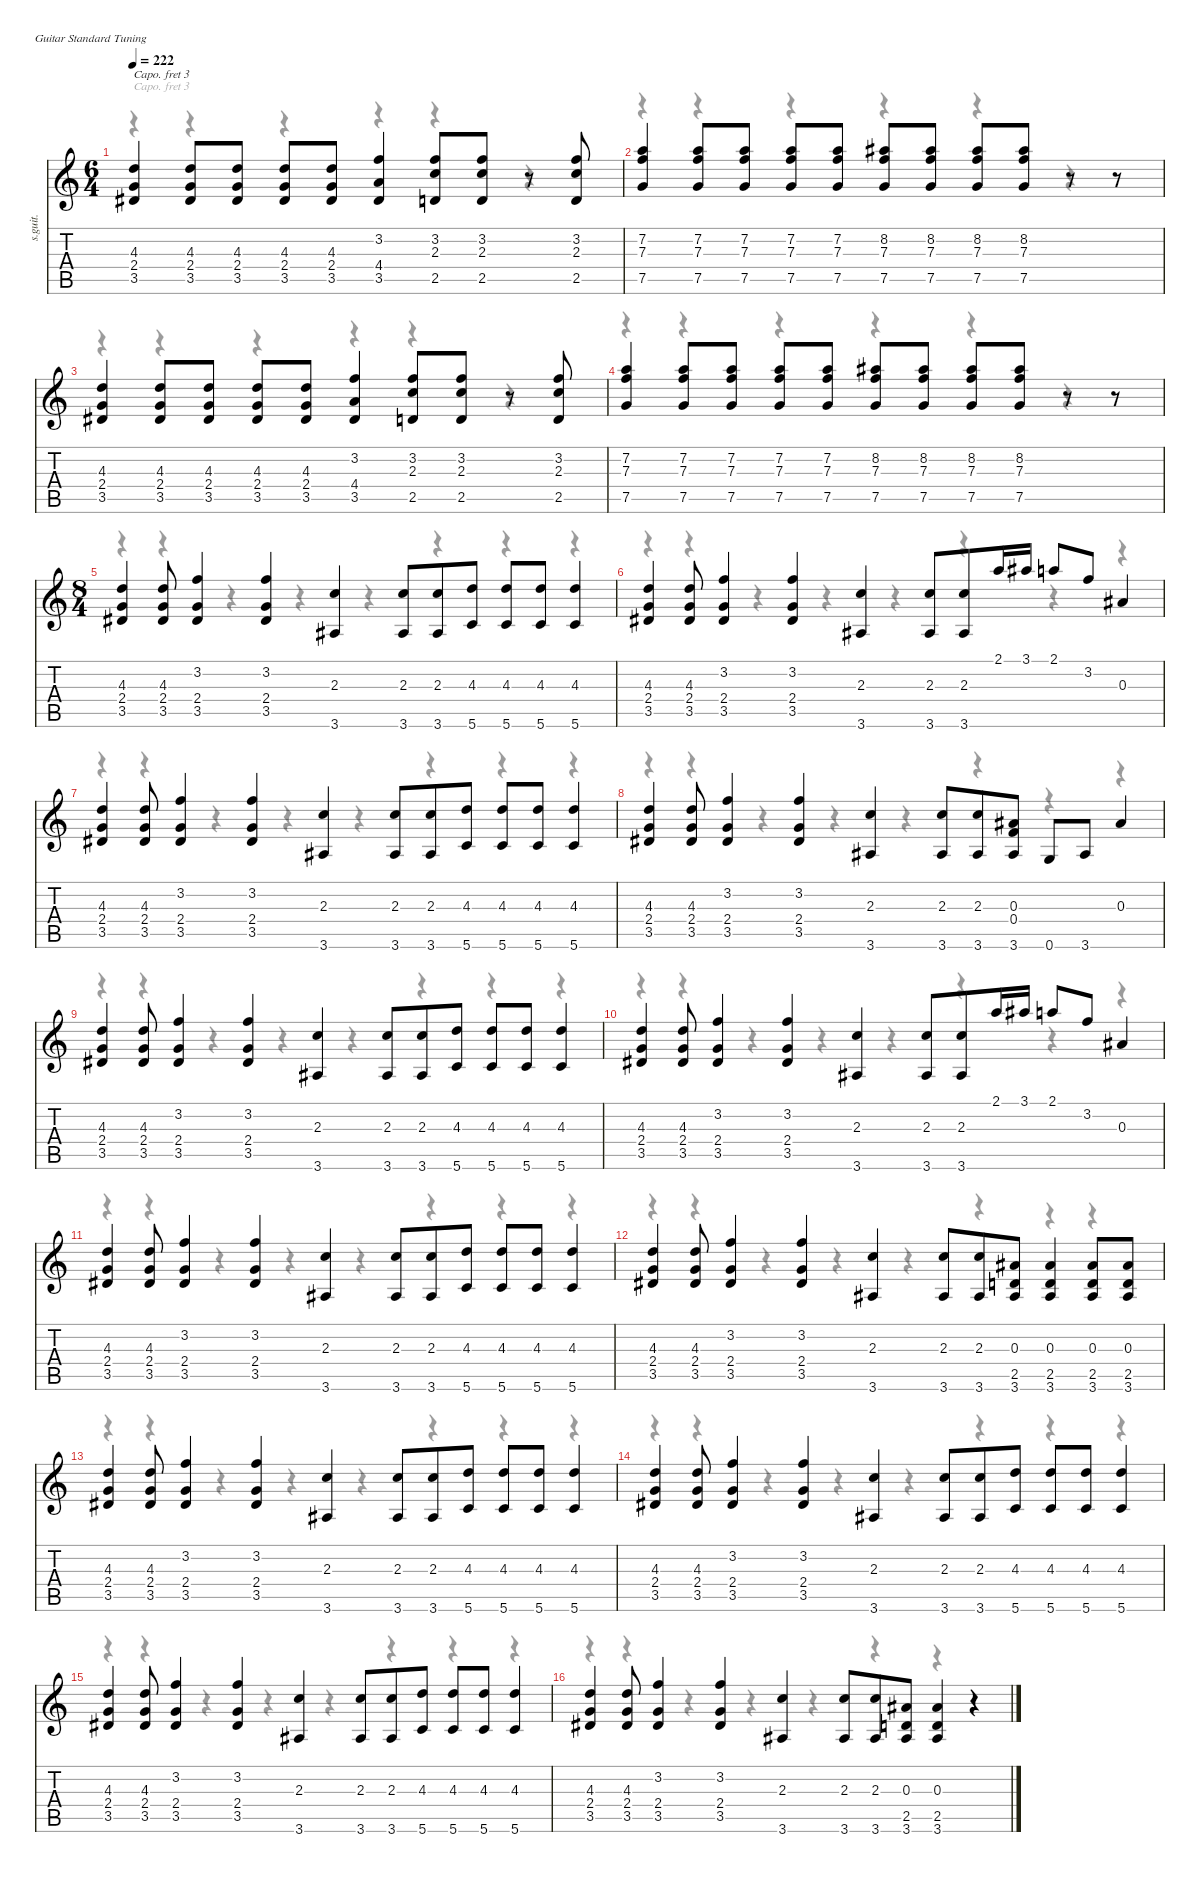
\defaultSystemsLayout 4
\hideDynamics
\bracketExtendMode nobrackets
\otherSystemsTrackNameOrientation horizontal
\track ("Track 1" "s.guit.") {instrument acousticguitarsteel}
\staff {score tabs}
\capo 3
\tuning (E4 B3 G3 D3 A2 E2)
\voice
\ts (6 4)
\tempo 222
\clef g2
\ks c
(4.3 2.4 3.5{acc #}).4{dy f beam Up} (4.3 2.4 3.5{acc #}).8{beam Up} (4.3 2.4 3.5{acc #}).8{beam Up} (4.3 2.4 3.5{acc #}).8{beam Up} (4.3 2.4 3.5{acc #}).8{beam Up} (3.2 4.4 3.5{acc #}).4{beam Up} (3.2 2.3 2.5).8{beam Up} (3.2 2.3 2.5).8{beam Up} r.8{beam Up} (3.2 2.3 2.5).8{beam Up} |
(7.2 7.3 7.5).4{beam Up} (7.2 7.3 7.5).8{beam Up} (7.2 7.3 7.5).8{beam Up} (7.2 7.3 7.5).8{beam Up} (7.2 7.3 7.5).8{beam Up} (8.2{acc #} 7.3 7.5).8{beam Up} (8.2{acc #} 7.3 7.5).8{beam Up} (8.2{acc #} 7.3 7.5).8{beam Up} (8.2{acc #} 7.3 7.5).8{beam Up} r.8{beam Up} r.8{beam Up} |
(4.3 2.4 3.5{acc #}).4{beam Up} (4.3 2.4 3.5{acc #}).8{beam Up} (4.3 2.4 3.5{acc #}).8{beam Up} (4.3 2.4 3.5{acc #}).8{beam Up} (4.3 2.4 3.5{acc #}).8{beam Up} (3.2 4.4 3.5{acc #}).4{beam Up} (3.2 2.3 2.5).8{beam Up} (3.2 2.3 2.5).8{beam Up} r.8{beam Up} (3.2 2.3 2.5).8{beam Up} |
(7.2 7.3 7.5).4{beam Up} (7.2 7.3 7.5).8{beam Up} (7.2 7.3 7.5).8{beam Up} (7.2 7.3 7.5).8{beam Up} (7.2 7.3 7.5).8{beam Up} (8.2{acc #} 7.3 7.5).8{beam Up} (8.2{acc #} 7.3 7.5).8{beam Up} (8.2{acc #} 7.3 7.5).8{beam Up} (8.2{acc #} 7.3 7.5).8{beam Up} r.8{beam Up} r.8{beam Up} |
\ts (8 4)
\beaming (8 4 4 4 4)
(4.3 2.4 3.5{acc #}).4{beam Up} (4.3 2.4 3.5{acc #}).8{beam Up} (3.2 2.4 3.5{acc #}).4{beam Up} (3.2 2.4 3.5{acc #}).4{beam Up} (2.3 3.6{acc #}).4{beam Up} (2.3 3.6{acc #}).8{beam Up} (2.3 3.6{acc #}).8{beam Up} (4.3 5.6).8{beam Up} (4.3 5.6).8{beam Up} (4.3 5.6).8{beam Up} (4.3 5.6).4{beam Up} |
(4.3 2.4 3.5{acc #}).4{beam Up} (4.3 2.4 3.5{acc #}).8{beam Up} (3.2 2.4 3.5{acc #}).4{beam Up} (3.2 2.4 3.5{acc #}).4{beam Up} (2.3 3.6{acc #}).4{beam Up} (2.3 3.6{acc #}).8{beam Up} (2.3 3.6{acc #}).8{beam Up} 2.1.16{beam Up} 3.1{acc #}.16{beam Up} 2.1.8{beam Up} 3.2.8{beam Up} 0.3{acc #}.4{beam Up} |
(4.3 2.4 3.5{acc #}).4{beam Up} (4.3 2.4 3.5{acc #}).8{beam Up} (3.2 2.4 3.5{acc #}).4{beam Up} (3.2 2.4 3.5{acc #}).4{beam Up} (2.3 3.6{acc #}).4{beam Up} (2.3 3.6{acc #}).8{beam Up} (2.3 3.6{acc #}).8{beam Up} (4.3 5.6).8{beam Up} (4.3 5.6).8{beam Up} (4.3 5.6).8{beam Up} (4.3 5.6).4{beam Up} |
(4.3 2.4 3.5{acc #}).4{beam Up} (4.3 2.4 3.5{acc #}).8{beam Up} (3.2 2.4 3.5{acc #}).4{beam Up} (3.2 2.4 3.5{acc #}).4{beam Up} (2.3 3.6{acc #}).4{beam Up} (2.3 3.6{acc #}).8{beam Up} (2.3 3.6{acc #}).8{beam Up} (0.3{acc #} 0.4 3.6{acc #}).8{beam Up} 0.6.8{beam Up} 3.6{acc #}.8{beam Up} 0.3{acc #}.4{beam Up} |
(4.3 2.4 3.5{acc #}).4{beam Up} (4.3 2.4 3.5{acc #}).8{beam Up} (3.2 2.4 3.5{acc #}).4{beam Up} (3.2 2.4 3.5{acc #}).4{beam Up} (2.3 3.6{acc #}).4{beam Up} (2.3 3.6{acc #}).8{beam Up} (2.3 3.6{acc #}).8{beam Up} (4.3 5.6).8{beam Up} (4.3 5.6).8{beam Up} (4.3 5.6).8{beam Up} (4.3 5.6).4{beam Up} |
(4.3 2.4 3.5{acc #}).4{beam Up} (4.3 2.4 3.5{acc #}).8{beam Up} (3.2 2.4 3.5{acc #}).4{beam Up} (3.2 2.4 3.5{acc #}).4{beam Up} (2.3 3.6{acc #}).4{beam Up} (2.3 3.6{acc #}).8{beam Up} (2.3 3.6{acc #}).8{beam Up} 2.1.16{beam Up} 3.1{acc #}.16{beam Up} 2.1.8{beam Up} 3.2.8{beam Up} 0.3{acc #}.4{beam Up} |
(4.3 2.4 3.5{acc #}).4{beam Up} (4.3 2.4 3.5{acc #}).8{beam Up} (3.2 2.4 3.5{acc #}).4{beam Up} (3.2 2.4 3.5{acc #}).4{beam Up} (2.3 3.6{acc #}).4{beam Up} (2.3 3.6{acc #}).8{beam Up} (2.3 3.6{acc #}).8{beam Up} (4.3 5.6).8{beam Up} (4.3 5.6).8{beam Up} (4.3 5.6).8{beam Up} (4.3 5.6).4{beam Up} |
(4.3 2.4 3.5{acc #}).4{beam Up} (4.3 2.4 3.5{acc #}).8{beam Up} (3.2 2.4 3.5{acc #}).4{beam Up} (3.2 2.4 3.5{acc #}).4{beam Up} (2.3 3.6{acc #}).4{beam Up} (2.3 3.6{acc #}).8{beam Up} (2.3 3.6{acc #}).8{beam Up} (0.3{acc #} 2.5 3.6{acc #}).8{beam Up} (0.3{acc #} 2.5 3.6{acc #}).4{beam Up} (0.3{acc #} 2.5 3.6{acc #}).8{beam Up} (0.3{acc #} 2.5 3.6{acc #}).8{beam Up} |
(4.3 2.4 3.5{acc #}).4{beam Up} (4.3 2.4 3.5{acc #}).8{beam Up} (3.2 2.4 3.5{acc #}).4{beam Up} (3.2 2.4 3.5{acc #}).4{beam Up} (2.3 3.6{acc #}).4{beam Up} (2.3 3.6{acc #}).8{beam Up} (2.3 3.6{acc #}).8{beam Up} (4.3 5.6).8{beam Up} (4.3 5.6).8{beam Up} (4.3 5.6).8{beam Up} (4.3 5.6).4{beam Up} |
(4.3 2.4 3.5{acc #}).4{beam Up} (4.3 2.4 3.5{acc #}).8{beam Up} (3.2 2.4 3.5{acc #}).4{beam Up} (3.2 2.4 3.5{acc #}).4{beam Up} (2.3 3.6{acc #}).4{beam Up} (2.3 3.6{acc #}).8{beam Up} (2.3 3.6{acc #}).8{beam Up} (4.3 5.6).8{beam Up} (4.3 5.6).8{beam Up} (4.3 5.6).8{beam Up} (4.3 5.6).4{beam Up} |
(4.3 2.4 3.5{acc #}).4{beam Up} (4.3 2.4 3.5{acc #}).8{beam Up} (3.2 2.4 3.5{acc #}).4{beam Up} (3.2 2.4 3.5{acc #}).4{beam Up} (2.3 3.6{acc #}).4{beam Up} (2.3 3.6{acc #}).8{beam Up} (2.3 3.6{acc #}).8{beam Up} (4.3 5.6).8{beam Up} (4.3 5.6).8{beam Up} (4.3 5.6).8{beam Up} (4.3 5.6).4{beam Up} |
(4.3 2.4 3.5{acc #}).4{beam Up} (4.3 2.4 3.5{acc #}).8{beam Up} (3.2 2.4 3.5{acc #}).4{beam Up} (3.2 2.4 3.5{acc #}).4{beam Up} (2.3 3.6{acc #}).4{beam Up} (2.3 3.6{acc #}).8{beam Up} (2.3 3.6{acc #}).8{beam Up} (0.3{acc #} 2.5 3.6{acc #}).8{beam Up} (0.3{acc #} 2.5 3.6{acc #}).4{beam Up} r.4{beam Up}
\voice
\clef g2
\ottava regular
\simile none
\ks c
r.4{dy mf beam Down} r.4{beam Down} r.4{beam Down} r.4{beam Down} r.4{beam Down} r.4{beam Down} |
r.4{beam Down} r.4{beam Down} r.4{beam Down} r.4{beam Down} r.4{beam Down} r.4{beam Down} |
r.4{beam Down} r.4{beam Down} r.4{beam Down} r.4{beam Down} r.4{beam Down} r.4{beam Down} |
r.4{beam Down} r.4{beam Down} r.4{beam Down} r.4{beam Down} r.4{beam Down} r.4{beam Down} |
r.4{beam Down} r.4{beam Down} r.4{beam Down} r.4{beam Down} r.4{beam Down} r.4{beam Down} r.4{beam Down} r.4{beam Down} |
r.4{beam Down} r.4{beam Down} r.4{beam Down} r.4{beam Down} r.4{beam Down} r.4{beam Down} r.4{beam Down} r.4{beam Down} |
r.4{beam Down} r.4{beam Down} r.4{beam Down} r.4{beam Down} r.4{beam Down} r.4{beam Down} r.4{beam Down} r.4{beam Down} |
r.4{beam Down} r.4{beam Down} r.4{beam Down} r.4{beam Down} r.4{beam Down} r.4{beam Down} r.4{beam Down} r.4{beam Down} |
r.4{beam Down} r.4{beam Down} r.4{beam Down} r.4{beam Down} r.4{beam Down} r.4{beam Down} r.4{beam Down} r.4{beam Down} |
r.4{beam Down} r.4{beam Down} r.4{beam Down} r.4{beam Down} r.4{beam Down} r.4{beam Down} r.4{beam Down} r.4{beam Down} |
r.4{beam Down} r.4{beam Down} r.4{beam Down} r.4{beam Down} r.4{beam Down} r.4{beam Down} r.4{beam Down} r.4{beam Down} |
r.4{beam Down} r.4{beam Down} r.4{beam Down} r.4{beam Down} r.4{beam Down} r.4{beam Down} r.4{beam Down} r.4{beam Down} |
r.4{beam Down} r.4{beam Down} r.4{beam Down} r.4{beam Down} r.4{beam Down} r.4{beam Down} r.4{beam Down} r.4{beam Down} |
r.4{beam Down} r.4{beam Down} r.4{beam Down} r.4{beam Down} r.4{beam Down} r.4{beam Down} r.4{beam Down} r.4{beam Down} |
r.4{beam Down} r.4{beam Down} r.4{beam Down} r.4{beam Down} r.4{beam Down} r.4{beam Down} r.4{beam Down} r.4{beam Down} |
r.4{beam Down} r.4{beam Down} r.4{beam Down} r.4{beam Down} r.4{beam Down} r.4{beam Down} r.4{beam Down} r.4{beam Down}
